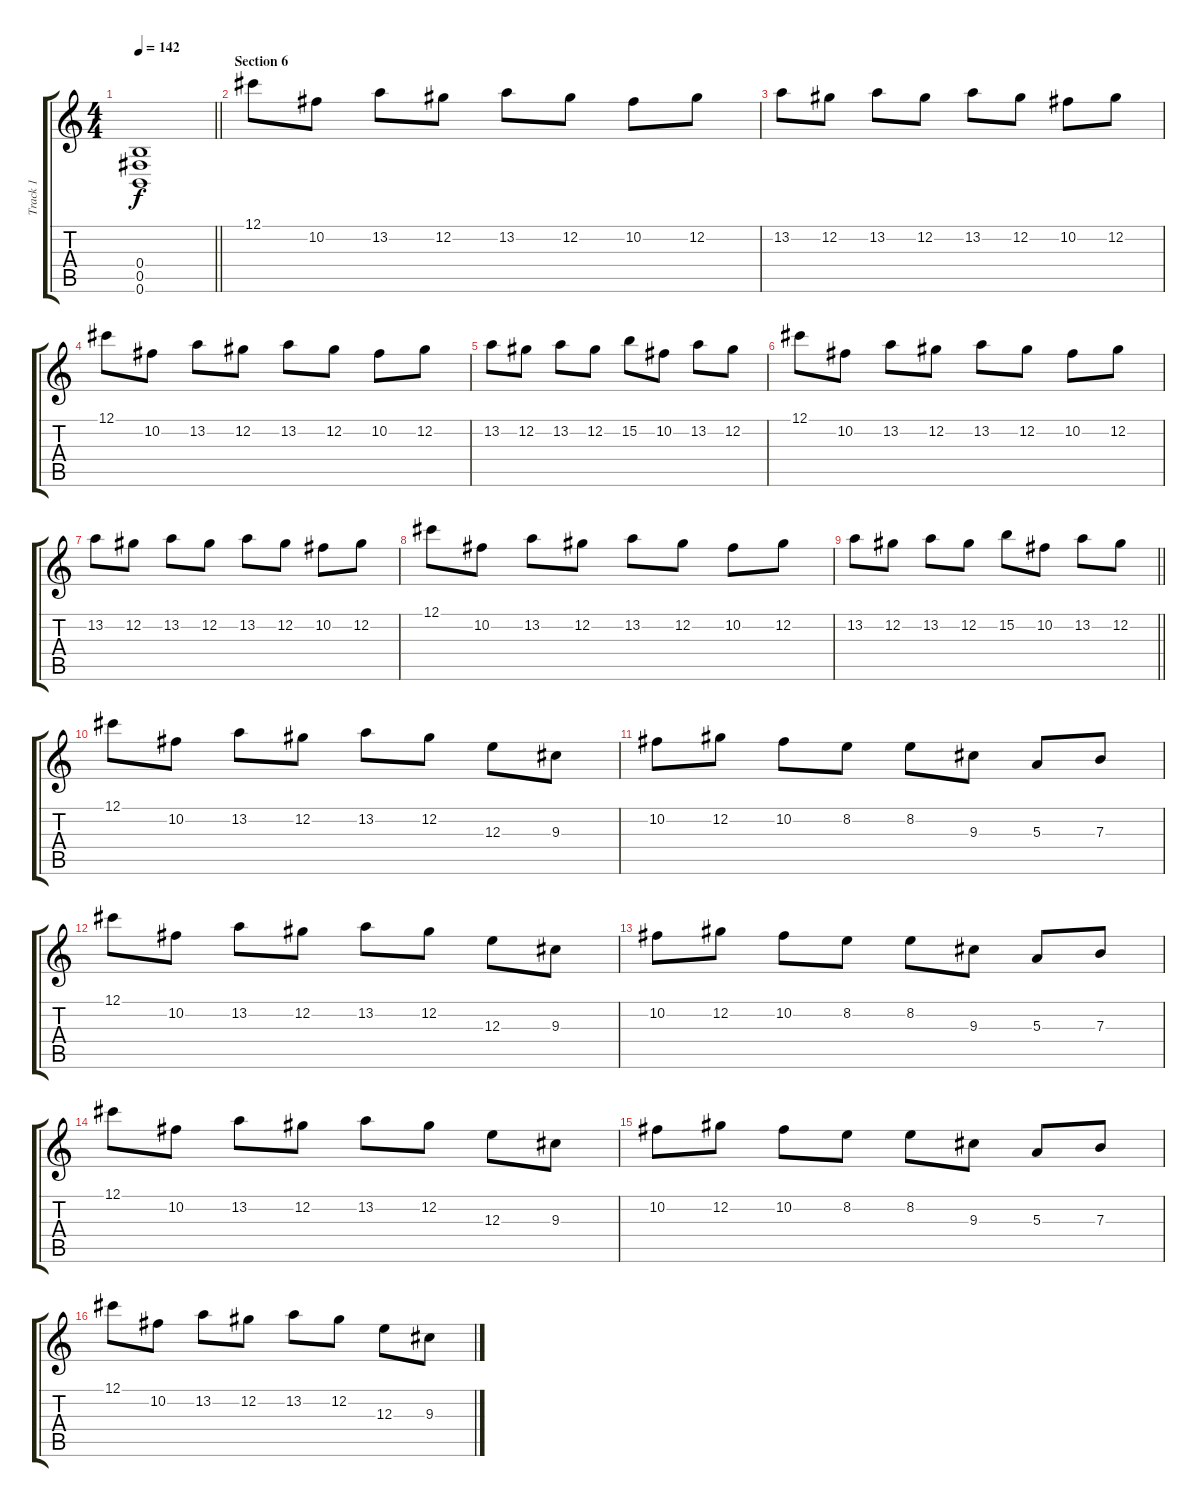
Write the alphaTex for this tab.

\track ("Track 1" "Track 1") {instrument distortionguitar}
\staff {score tabs}
\tuning (Db4 Ab3 E3 B2 Gb2 B1) {hide}
\ts (4 4)
\tempo 142
\clef g2
\barLineRight lightlight
\ks c
(0.4{t} 0.5{t} 0.6{t}).1{dy f} |
\section ("" "Section 6")
12.1.8{volume 11} 10.2.8 13.2.8 12.2.8 13.2.8 12.2.8 10.2.8 12.2.8 |
13.2.8 12.2.8 13.2.8 12.2.8 13.2.8 12.2.8 10.2.8 12.2.8 |
12.1.8 10.2.8 13.2.8 12.2.8 13.2.8 12.2.8 10.2.8 12.2.8 |
13.2.8 12.2.8 13.2.8 12.2.8 15.2.8 10.2.8 13.2.8 12.2.8 |
12.1.8 10.2.8 13.2.8 12.2.8 13.2.8 12.2.8 10.2.8 12.2.8 |
13.2.8 12.2.8 13.2.8 12.2.8 13.2.8 12.2.8 10.2.8 12.2.8 |
12.1.8 10.2.8 13.2.8 12.2.8 13.2.8 12.2.8 10.2.8 12.2.8 |
\barLineRight lightlight
13.2.8 12.2.8 13.2.8 12.2.8 15.2.8 10.2.8 13.2.8 12.2.8 |
12.1.8 10.2.8 13.2.8 12.2.8 13.2.8 12.2.8 12.3.8 9.3.8 |
10.2.8 12.2.8 10.2.8 8.2.8 8.2.8 9.3.8 5.3.8 7.3.8 |
12.1.8 10.2.8 13.2.8 12.2.8 13.2.8 12.2.8 12.3.8 9.3.8 |
10.2.8 12.2.8 10.2.8 8.2.8 8.2.8 9.3.8 5.3.8 7.3.8 |
12.1.8 10.2.8 13.2.8 12.2.8 13.2.8 12.2.8 12.3.8 9.3.8 |
10.2.8 12.2.8 10.2.8 8.2.8 8.2.8 9.3.8 5.3.8 7.3.8 |
12.1.8 10.2.8 13.2.8 12.2.8 13.2.8 12.2.8 12.3.8 9.3.8
